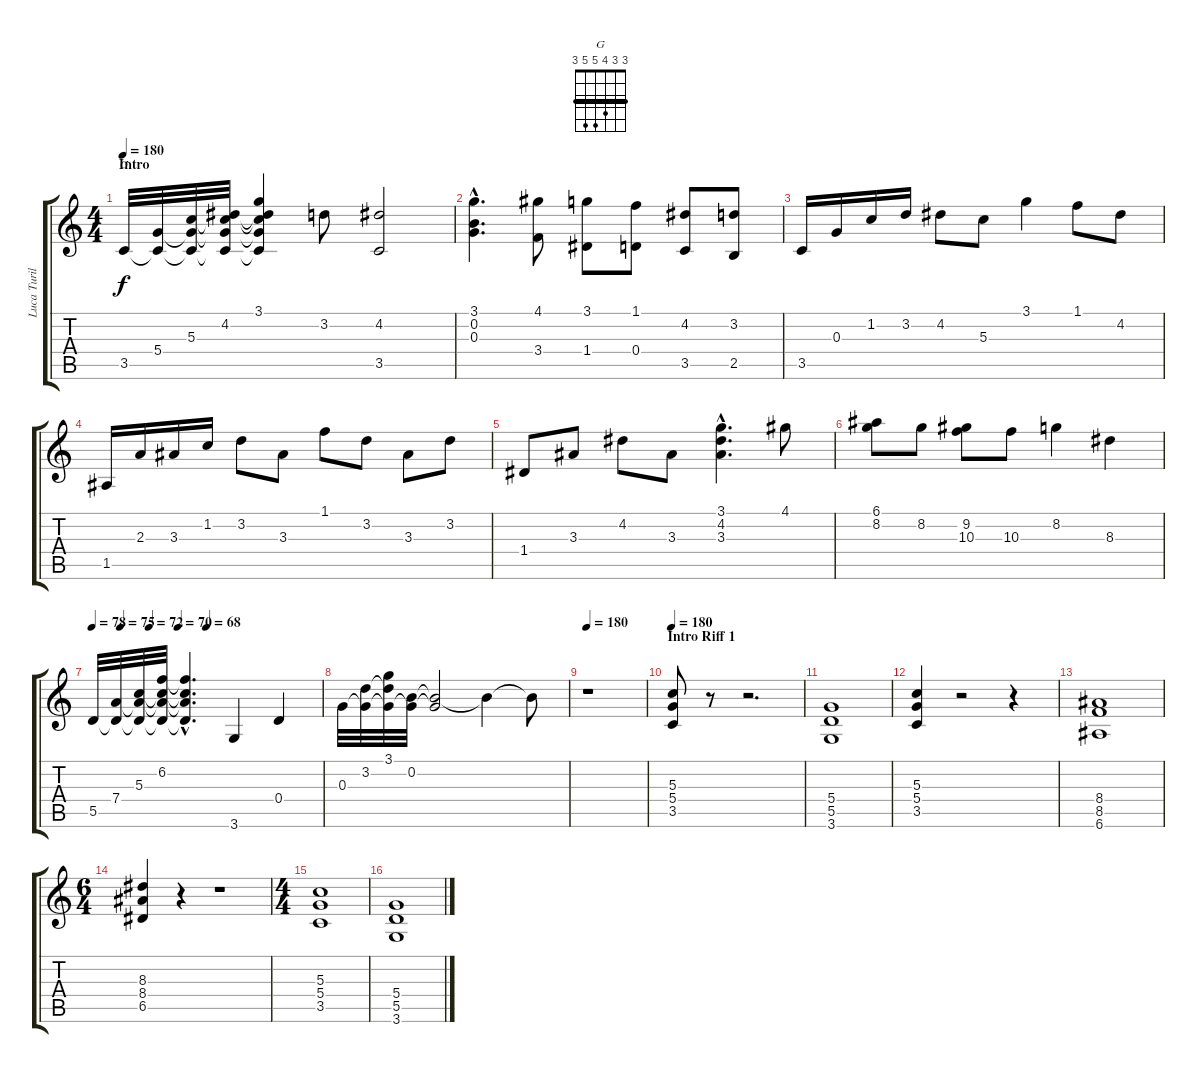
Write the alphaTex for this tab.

\track ("Luca Turilli" "Luca Turil") {instrument distortionguitar}
\staff {score tabs}
\tuning (E4 B3 G3 D3 A2 E2) {hide}
\chord ("G" 3 3 4 5 5 3) {barre 3}
\ts (4 4)
\section ("" "Intro")
\tempo 180
\tempo 80
\tempo 180
\clef g2
\ks c
3.5.32{ch "G" dy f volume 11 balance 8 instrument acousticguitarsteel} (5.4 3.5{t}).32 (5.3 5.4{t} 3.5{t}).32 (4.2 5.3{t} 5.4{t} 3.5{t}).32 (3.1 4.2{t} 5.3{t} 5.4{t} 3.5{t}).4 3.2.8 (4.2 3.5).2 |
(3.1{hac} 0.2{hac} 0.3{hac}).4{d} (4.1 3.4).8 (3.1 1.4).8 (1.1 0.4).8 (4.2 3.5).8 (3.2 2.5).8 |
3.5.16 0.3.16 1.2.16 3.2.16 4.2.8 5.3.8 3.1.4 1.1.8 4.2.8 |
1.5.16 2.3.16 3.3.16 1.2.16 3.2.8 3.3.8 1.1.8 3.2.8 3.3.8 3.2.8 |
1.4.8 3.3.8 4.2.8 3.3.8 (3.1{hac} 4.2{hac} 3.3{hac}).4{d} 4.1.8 |
(6.1 8.2).8 8.2.8 (9.2 10.3).8 10.3.8 8.2.4 8.3.4 |
\tempo 78
\tempo (75 0.125)
\tempo (72 0.25)
\tempo (70 0.375)
\tempo (68 0.5)
5.5.32 (7.4 5.5{t}).32 (5.3 7.4{t} 5.5{t}).32 (6.2 5.3{t} 7.4{t} 5.5{t}).32 (6.2{hac t} 5.3{hac t} 7.4{hac t} 5.5{hac t}).4{d} 3.6.4 0.4.4 |
0.3.32 (3.2 0.3{t}).32 (3.1 3.2{t} 0.3{t}).32 (0.2 0.3{t}).32 (0.2{t} 0.3{t}).2 0.2{t}.4 0.2{t}.8 |
\tempo 180
r.1 |
\section ("" "Intro Riff 1")
\tempo 180
(5.3 5.4 3.5).8{volume 12 balance 3 instrument distortionguitar} r.8 r.2{d} |
(5.4 5.5 3.6).1 |
(5.3 5.4 3.5).4 r.2 r.4 |
(8.4 8.5 6.6).1 |
\ts (6 4)
(8.3 8.4 6.5).4 r.4 r.1 |
\ts (4 4)
(5.3 5.4 3.5).1 |
(5.4 5.5 3.6).1
